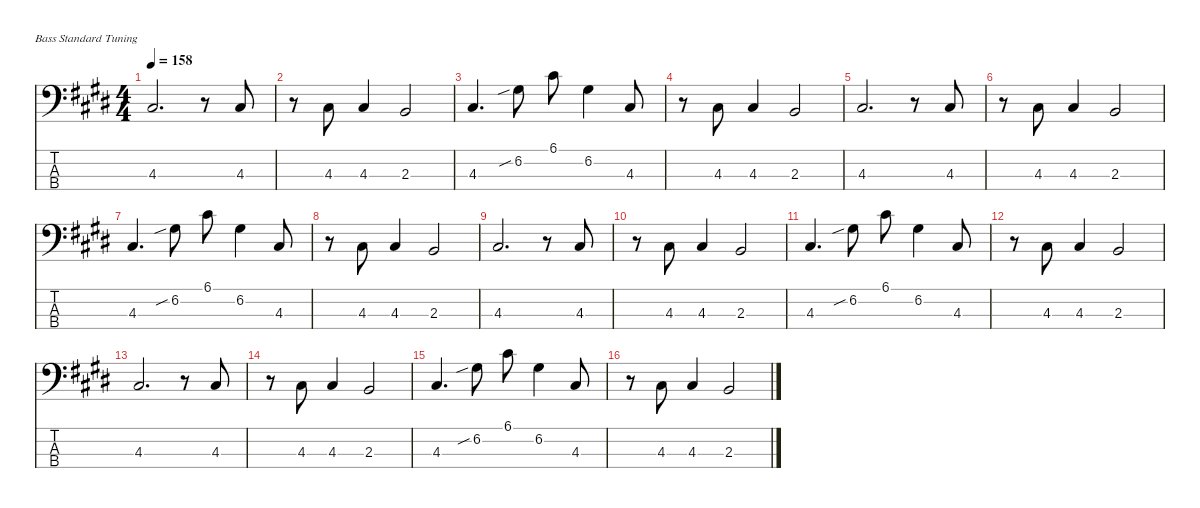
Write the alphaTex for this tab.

\defaultSystemsLayout 4
\hideDynamics
\bracketExtendMode nobrackets
\singleTrackTrackNamePolicy hidden
\multiTrackTrackNamePolicy hidden
\firstSystemTrackNameMode fullname
\firstSystemTrackNameOrientation horizontal
\otherSystemsTrackNameOrientation horizontal
\track ("Bass" "el.bs.") {instrument electricbassfinger}
\staff {score tabs}
\tuning (G2 D2 A1 E1)
\ts (4 4)
\beaming (8 2 2 2 2)
\tempo 158
\clef f4
\ks c#minor
4.3{acc #}.2{d dy f beam Up} r.8{beam Up} 4.3{acc #}.8{dy ff beam Up} |
r.8{beam Down} 4.3{acc #}.8{beam Up} 4.3{acc #}.4{beam Up} 2.3{acc forcenatural}.2{dy f beam Up} |
4.3{acc #}.4{d dy ff beam Up} 6.2{sib acc #}.8{dy f beam Down} 6.1{acc #}.8{beam Down} 6.2{acc #}.4{dy ff beam Down} 4.3{acc #}.8{beam Up} |
r.8{beam Down} 4.3{acc #}.8{beam Up} 4.3{acc #}.4{beam Up} 2.3{acc forcenatural}.2{beam Up} |
4.3{acc #}.2{d dy f beam Up} r.8{beam Up} 4.3{acc #}.8{dy ff beam Up} |
r.8{beam Down} 4.3{acc #}.8{beam Up} 4.3{acc #}.4{beam Up} 2.3{acc forcenatural}.2{dy f beam Up} |
4.3{acc #}.4{d dy ff beam Up} 6.2{sib acc #}.8{dy f beam Down} 6.1{acc #}.8{beam Down} 6.2{acc #}.4{dy ff beam Down} 4.3{acc #}.8{beam Up} |
r.8{beam Down} 4.3{acc #}.8{beam Up} 4.3{acc #}.4{beam Up} 2.3{acc forcenatural}.2{beam Up} |
4.3{acc #}.2{d dy f beam Up} r.8{beam Up} 4.3{acc #}.8{dy ff beam Up} |
r.8{beam Down} 4.3{acc #}.8{beam Up} 4.3{acc #}.4{beam Up} 2.3{acc forcenatural}.2{dy f beam Up} |
4.3{acc #}.4{d dy ff beam Up} 6.2{sib acc #}.8{dy f beam Down} 6.1{acc #}.8{beam Down} 6.2{acc #}.4{dy ff beam Down} 4.3{acc #}.8{beam Up} |
r.8{beam Down} 4.3{acc #}.8{beam Up} 4.3{acc #}.4{beam Up} 2.3{acc forcenatural}.2{beam Up} |
4.3{acc #}.2{d dy f beam Up} r.8{beam Up} 4.3{acc #}.8{dy ff beam Up} |
r.8{beam Down} 4.3{acc #}.8{beam Up} 4.3{acc #}.4{beam Up} 2.3{acc forcenatural}.2{dy f beam Up} |
4.3{acc #}.4{d dy ff beam Up} 6.2{sib acc #}.8{dy f beam Down} 6.1{acc #}.8{beam Down} 6.2{acc #}.4{dy ff beam Down} 4.3{acc #}.8{beam Up} |
r.8{beam Down} 4.3{acc #}.8{beam Up} 4.3{acc #}.4{beam Up} 2.3{acc forcenatural}.2{beam Up}
